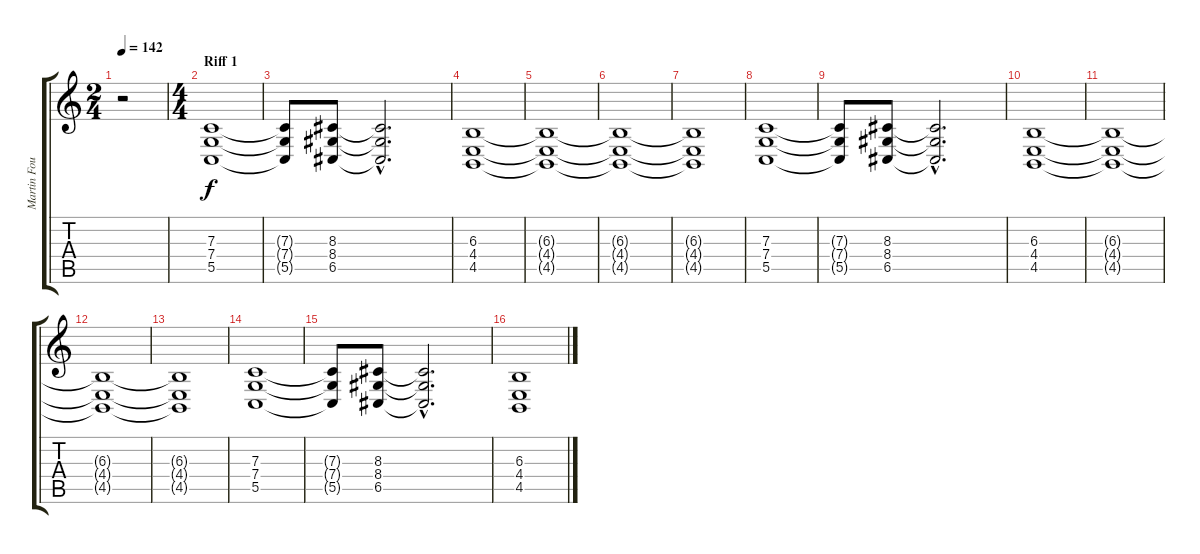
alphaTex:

\track ("Martin Foul (Unwashed Pianist)" "Martin Fou") {instrument pad4choir}
\staff {score tabs}
\tuning (D4 A3 F3 C3 G2 D2) {hide}
\ts (2 4)
\tempo 142
\clef g2
\ks c
r.2{dy f volume 12 balance 7 instrument pad8sweep} |
\ts (4 4)
\section ("" "Riff 1")
(7.3 7.4 5.5).1 |
(7.3{t} 7.4{t} 5.5{t}).8 (8.3 8.4 6.5).8 (8.3{hac t} 8.4{hac t} 6.5{hac t}).2{d} |
(6.3 4.4 4.5).1 |
(6.3{t} 4.4{t} 4.5{t}).1 |
(6.3{t} 4.4{t} 4.5{t}).1 |
(6.3{t} 4.4{t} 4.5{t}).1 |
(7.3 7.4 5.5).1 |
(7.3{t} 7.4{t} 5.5{t}).8 (8.3 8.4 6.5).8 (8.3{hac t} 8.4{hac t} 6.5{hac t}).2{d} |
(6.3 4.4 4.5).1 |
(6.3{t} 4.4{t} 4.5{t}).1 |
(6.3{t} 4.4{t} 4.5{t}).1 |
(6.3{t} 4.4{t} 4.5{t}).1 |
(7.3 7.4 5.5).1 |
(7.3{t} 7.4{t} 5.5{t}).8 (8.3 8.4 6.5).8 (8.3{hac t} 8.4{hac t} 6.5{hac t}).2{d} |
(6.3 4.4 4.5).1
